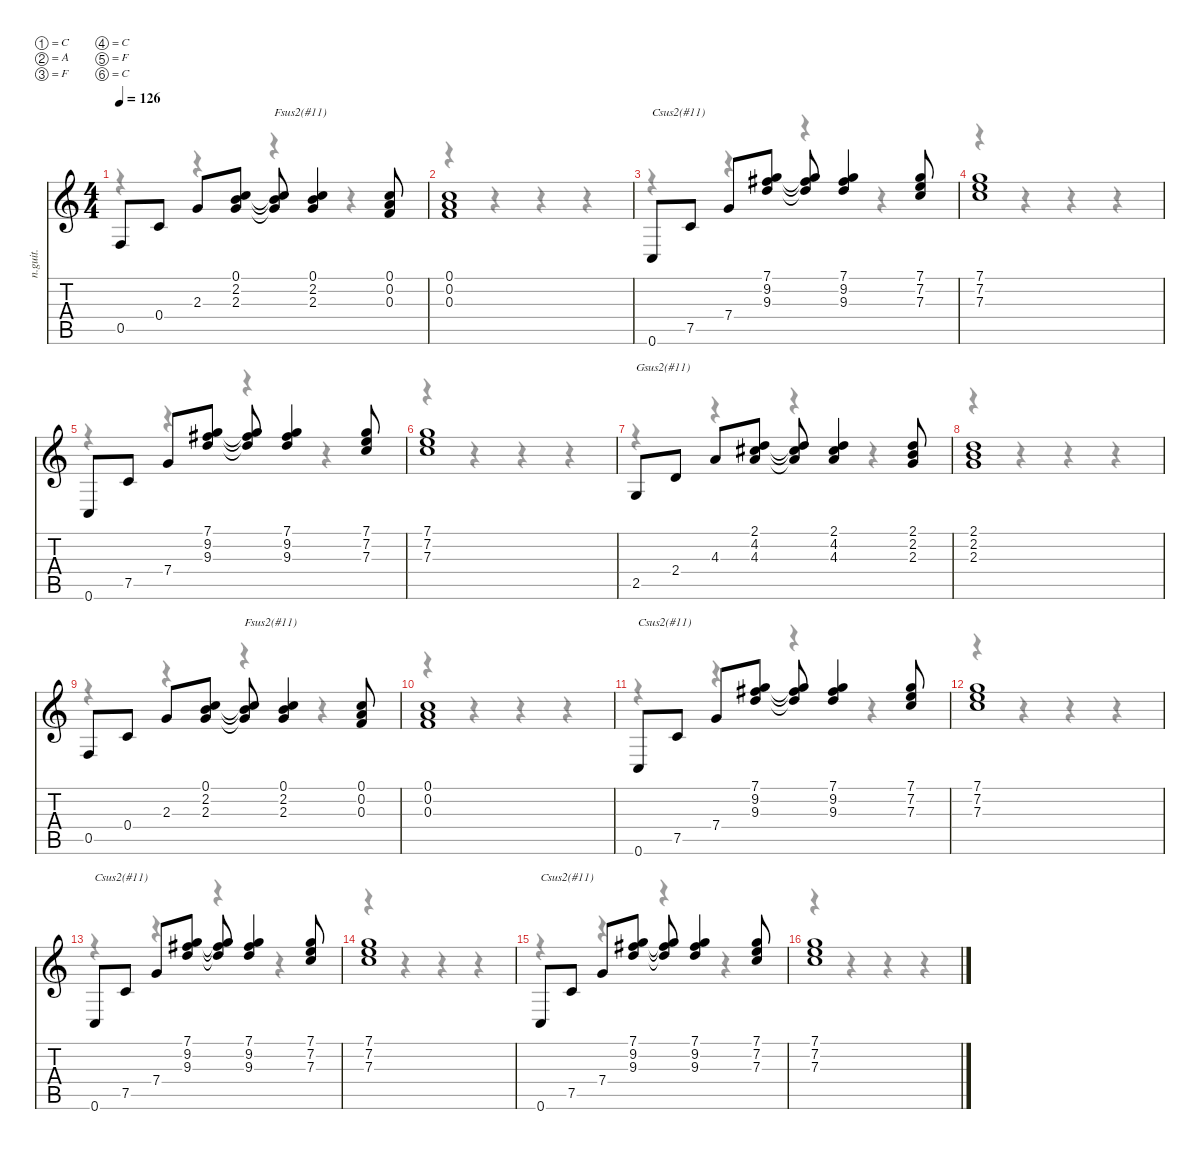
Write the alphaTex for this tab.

\defaultSystemsLayout 4
\hideDynamics
\bracketExtendMode nobrackets
\otherSystemsTrackNameOrientation horizontal
\track ("Joe Satriani rythmique" "n.guit.") {instrument acousticguitarnylon}
\staff {score tabs}
\tuning (C4 A3 F3 C3 F2 C2)
\voice
\ts (4 4)
\tempo 126
\clef g2
\ks c
0.5.8{dy f} 0.4.8 2.3.8 (0.1 2.2 2.3).8 (0.1{t} 2.2{t} 2.3{t}).8{txt "Fsus2(#11)"} (0.1 2.2 2.3).4 (0.1 0.2 0.3).8 |
(0.1 0.2 0.3).1 |
0.6.8{txt "Csus2(#11)"} 7.5.8 7.4.8 (7.1 9.2{acc #} 9.3).8 (7.1{t} 9.2{t acc #} 9.3{t}).8 (7.1 9.2{acc #} 9.3).4 (7.1 7.2 7.3).8 |
(7.1 7.2 7.3).1 |
0.6.8 7.5.8 7.4.8 (7.1 9.2{acc #} 9.3).8 (7.1{t} 9.2{t acc #} 9.3{t}).8 (7.1 9.2{acc #} 9.3).4 (7.1 7.2 7.3).8 |
(7.1 7.2 7.3).1 |
2.5.8{txt "Gsus2(#11)"} 2.4.8 4.3.8 (2.1 4.2{acc #} 4.3).8 (2.1{t} 4.2{t acc #} 4.3{t}).8 (2.1 4.2{acc #} 4.3).4 (2.1 2.2 2.3).8 |
(2.1 2.2 2.3).1 |
0.5.8 0.4.8 2.3.8 (0.1 2.2 2.3).8 (0.1{t} 2.2{t} 2.3{t}).8{txt "Fsus2(#11)"} (0.1 2.2 2.3).4 (0.1 0.2 0.3).8 |
(0.1 0.2 0.3).1 |
0.6.8{txt "Csus2(#11)"} 7.5.8 7.4.8 (7.1 9.2{acc #} 9.3).8 (7.1{t} 9.2{t acc #} 9.3{t}).8 (7.1 9.2{acc #} 9.3).4 (7.1 7.2 7.3).8 |
(7.1 7.2 7.3).1 |
0.6.8{txt "Csus2(#11)"} 7.5.8 7.4.8 (7.1 9.2{acc #} 9.3).8 (7.1{t} 9.2{t acc #} 9.3{t}).8 (7.1 9.2{acc #} 9.3).4 (7.1 7.2 7.3).8 |
(7.1 7.2 7.3).1 |
0.6.8{txt "Csus2(#11)"} 7.5.8 7.4.8 (7.1 9.2{acc #} 9.3).8 (7.1{t} 9.2{t acc #} 9.3{t}).8 (7.1 9.2{acc #} 9.3).4 (7.1 7.2 7.3).8 |
(7.1 7.2 7.3).1
\voice
\clef g2
\ottava regular
\simile none
\ks c
r.4{dy mf} r.4 r.4 r.4 |
r.4 r.4 r.4 r.4 |
r.4 r.4 r.4 r.4 |
r.4 r.4 r.4 r.4 |
r.4 r.4 r.4 r.4 |
r.4 r.4 r.4 r.4 |
r.4 r.4 r.4 r.4 |
r.4 r.4 r.4 r.4 |
r.4 r.4 r.4 r.4 |
r.4 r.4 r.4 r.4 |
r.4 r.4 r.4 r.4 |
r.4 r.4 r.4 r.4 |
r.4 r.4 r.4 r.4 |
r.4 r.4 r.4 r.4 |
r.4 r.4 r.4 r.4 |
r.4 r.4 r.4 r.4
